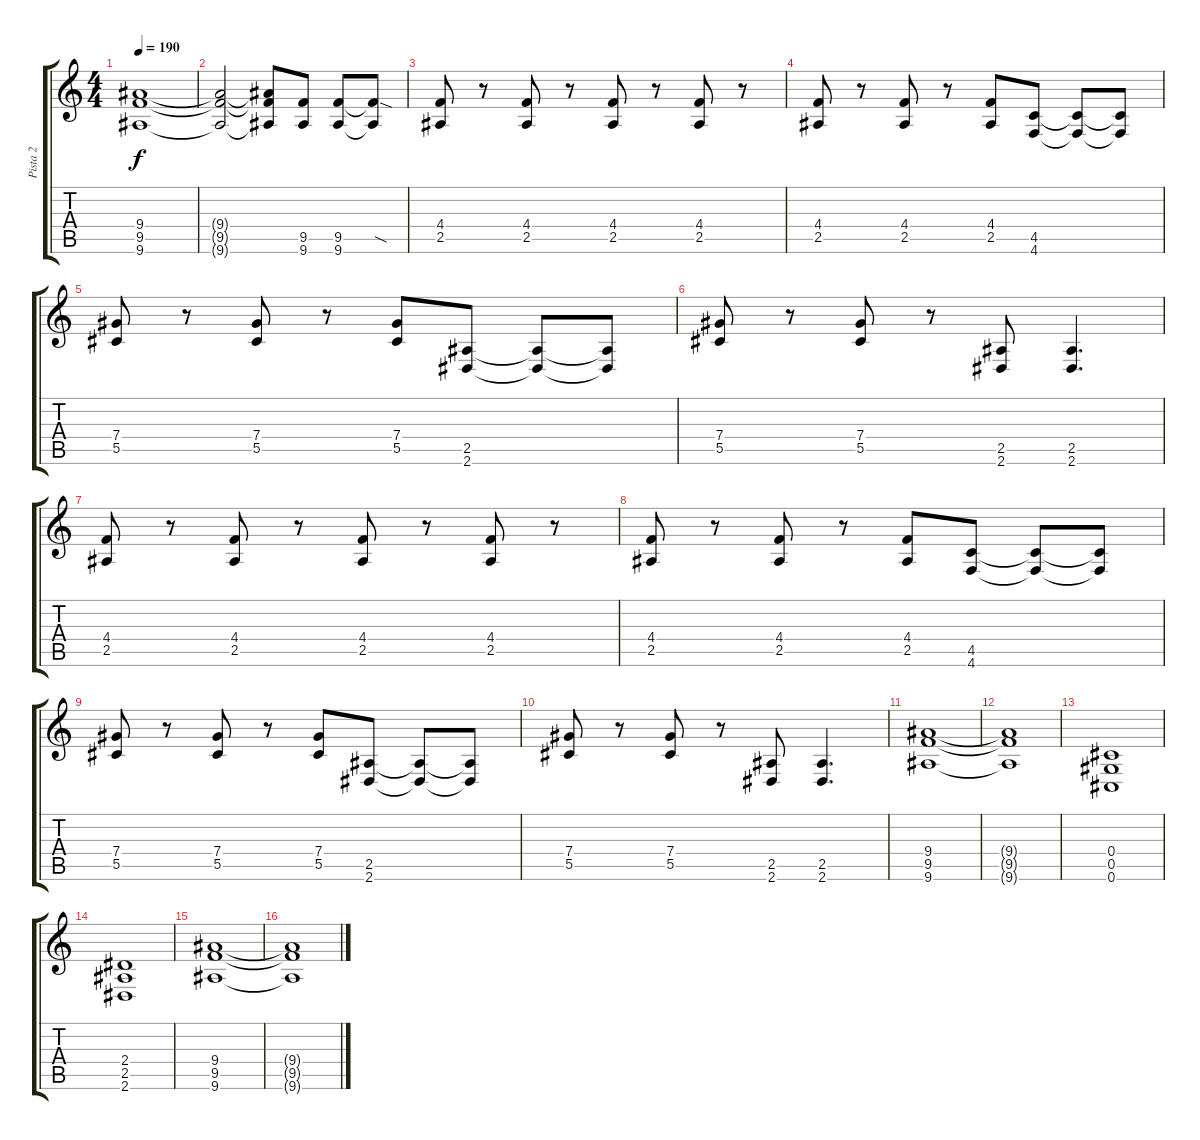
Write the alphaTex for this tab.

\track ("Pista 2" "Pista 2") {instrument distortionguitar}
\staff {score tabs}
\tuning (Eb4 Bb3 Gb3 Db3 Ab2 Db2) {hide}
\ts (4 4)
\tempo 190
\clef g2
\ks c
(9.4 9.5 9.6).1{dy f} |
(9.4{t} 9.5{t} 9.6{t}).2 (9.4{t} 9.5{t} 9.6{t}).8 (9.5 9.6).8 (9.5 9.6).8 (9.5{sod t} 9.6{t}).8 |
(4.4 2.5).8 r.8 (4.4 2.5).8 r.8 (4.4 2.5).8 r.8 (4.4 2.5).8 r.8 |
(4.4 2.5).8 r.8 (4.4 2.5).8 r.8 (4.4 2.5).8 (4.5 4.6).8 (4.5{t} 4.6{t}).8 (4.5{t} 4.6{t}).8 |
(7.4 5.5).8 r.8 (7.4 5.5).8 r.8 (7.4 5.5).8 (2.5 2.6).8 (2.5{t} 2.6{t}).8 (2.5{t} 2.6{t}).8 |
(7.4 5.5).8 r.8 (7.4 5.5).8 r.8 (2.5 2.6).8 (2.5 2.6).4{d} |
(4.4 2.5).8 r.8 (4.4 2.5).8 r.8 (4.4 2.5).8 r.8 (4.4 2.5).8 r.8 |
(4.4 2.5).8 r.8 (4.4 2.5).8 r.8 (4.4 2.5).8 (4.5 4.6).8 (4.5{t} 4.6{t}).8 (4.5{t} 4.6{t}).8 |
(7.4 5.5).8 r.8 (7.4 5.5).8 r.8 (7.4 5.5).8 (2.5 2.6).8 (2.5{t} 2.6{t}).8 (2.5{t} 2.6{t}).8 |
(7.4 5.5).8 r.8 (7.4 5.5).8 r.8 (2.5 2.6).8 (2.5 2.6).4{d} |
(9.4 9.5 9.6).1 |
(9.4{t} 9.5{t} 9.6{t}).1 |
(0.4 0.5 0.6).1 |
(2.4 2.5 2.6).1 |
(9.4 9.5 9.6).1 |
(9.4{t} 9.5{t} 9.6{t}).1
